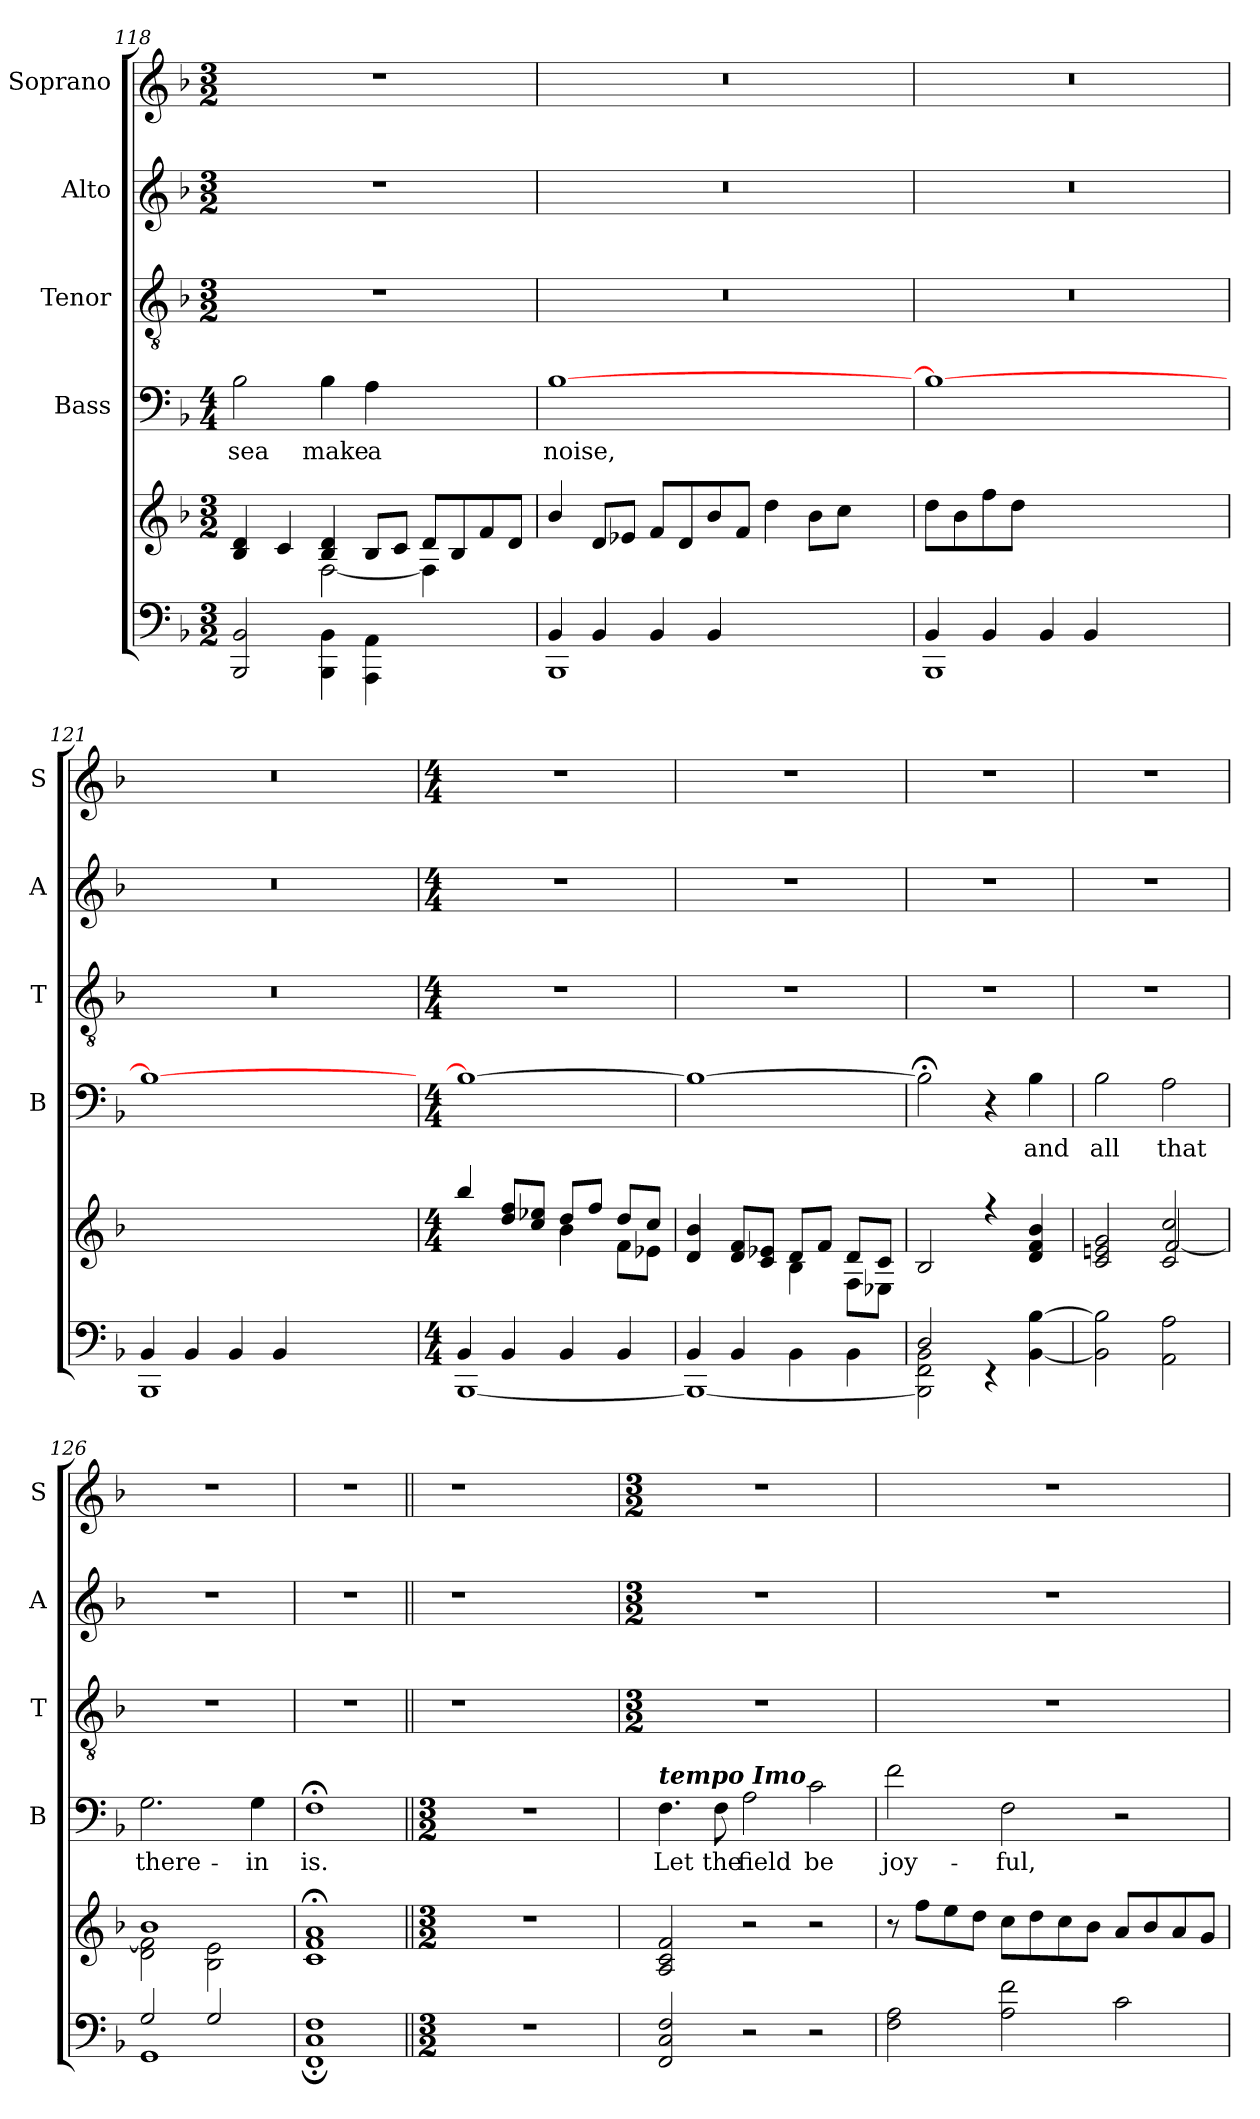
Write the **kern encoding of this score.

**kern	**kern	**kern	**text	**kern	**kern	**kern
*part6	*part5	*part4	*part4	*part3	*part2	*part1
*staff6	*staff5	*staff4	*staff4	*staff3	*staff2	*staff1
*	*	*I"Bass	*	*I"Tenor	*I"Alto	*I"Soprano
*	*	*I'B	*	*I'T	*I'A	*I'S
*clefF4	*clefG2	*clefF4	*	*clefGv2	*clefG2	*clefG2
*k[b-]	*k[b-]	*k[b-]	*	*k[b-]	*k[b-]	*k[b-]
*F:	*F:	*F:	*	*F:	*F:	*F:
*M3/2	*M3/2	*M4/4	*	*M3/2	*M3/2	*M3/2
=118	=118	=118	=118	=118	=118	=118
*^	*^	*	*	*	*	*
!	!	!	!	!	!LO:LY:b	!	!	!
1ryy	2BBB-/ 2BB-/	4B-/ 4d/	2ryy	2B-\	sea	1.r	1.r	1.r
.	.	4c/	.	.	.	.	.	.
!	!	!	!	!	!LO:LY:b	!	!	!
.	4BBB-\ 4BB-\	4B-/ 4d/	[<2F\	4B-\	make	.	.	.
!	!	!	!	!	!LO:LY:b	!	!	!
.	4AAA\ 4AA\	8B-/L	.	4A\	a	.	.	.
.	.	8c/J	.	.	.	.	.	.
2ryy	2ryy	8d/L	4F\]	2ryy	.	.	.	.
.	.	8B-/	.	.	.	.	.	.
.	.	8f/	4ryy	.	.	.	.	.
.	.	8d/J	.	.	.	.	.	.
=119	=119	=119	=119	=119	=119	=119	=119	=119
!	!	!	!	!	!LO:LY:b	!	!	!
4BB-/	1BBB-	4b-/	2ryy	[1B-	noise,	1.r	1.r	1.r
4BB-/	.	8d/L	.	.	.	.	.	.
.	.	8e-X/J	.	.	.	.	.	.
4BB-/	.	8f/L	1ryy	.	.	.	.	.
.	.	8d/	.	.	.	.	.	.
4BB-/	.	8b-/	.	.	.	.	.	.
.	.	8f/J	.	.	.	.	.	.
2ryy	2ryy	4dd\	.	2ryy	.	.	.	.
.	.	8b-\L	.	.	.	.	.	.
.	.	8cc\J	.	.	.	.	.	.
=120	=120	=120	=120	=120	=120	=120	=120	=120
4BB-/	1BBB-	8dd\L	1ryy	1B-_	.	1.r	1.r	1.r
.	.	8b-\	.	.	.	.	.	.
4BB-/	.	8ff\	.	.	.	.	.	.
.	.	8dd\J	.	.	.	.	.	.
4BB-/	.	2ryy	.	.	.	.	.	.
4BB-/	.	.	.	.	.	.	.	.
2ryy	2ryy	2ryy	2ryy	2ryy	.	.	.	.
=121	=121	=121	=121	=121	=121	=121	=121	=121
4BB-/	1BBB-	1ryy	1ryy	1B-_	.	1.r	1.r	1.r
4BB-/	.	.	.	.	.	.	.	.
4BB-/	.	.	.	.	.	.	.	.
4BB-/	.	.	.	.	.	.	.	.
2ryy	2ryy	2ryy	2ryy	2ryy	.	.	.	.
!!LO:PB:g=z
=122	=122	=122	=122	=122	=122	=122	=122	=122
*M4/4	*	*M4/4	*	*M4/4	*	*M4/4	*M4/4	*M4/4
4BB-/	[<1BBB-	4bb-/	2ryy	1B-_	.	1r	1r	1r
4BB-/	.	8dd/ 8ff/L	.	.	.	.	.	.
.	.	8cc/ 8ee-X/J	.	.	.	.	.	.
4BB-/	.	8dd/L	4b-\	.	.	.	.	.
.	.	8ff/J	.	.	.	.	.	.
4BB-/	.	8dd/L	8f\L	.	.	.	.	.
.	.	8cc/J	8e-X\J	.	.	.	.	.
=123	=123	=123	=123	=123	=123	=123	=123	=123
4BB-/	1BBB-_	4d/ 4b-/	2ryy	1B-_	.	1r	1r	1r
4BB-/	.	8d/ 8f/L	.	.	.	.	.	.
.	.	8c/ 8e-X/J	.	.	.	.	.	.
4BB-\	.	8d/L	4B-\	.	.	.	.	.
.	.	8f/J	.	.	.	.	.	.
4BB-\	.	8d/L	8F\L	.	.	.	.	.
.	.	8c/J	8E-X\J	.	.	.	.	.
=124	=124	=124	=124	=124	=124	=124	=124	=124
2D/	2BBB-\] 2FF\ 2BB-\	2B-/	1ryy	2B-;<\]	.	1r	1r	1r
2ryy	4rEE	4r	.	4r	.	.	.	.
!	!	!	!	!	!LO:LY:b	!	!	!
.	[<4BB-\ [<4B-\	4d/ 4f/ 4b-/	.	4B-\	and	.	.	.
=125	=125	=125	=125	=125	=125	=125	=125	=125
!	!	!	!	!	!LO:LY:b	!	!	!
1ryy	2BB-\] 2B-\]	2c/ 2eni/ 2g/	2ryy	2B-\	all	1r	1r	1r
!	!	!	!	!	!LO:LY:b	!	!	!
.	2AA\ 2A\	2c/ 2cc/	[>2f/	2A\	that	.	.	.
=126	=126	=126	=126	=126	=126	=126	=126	=126
!	!	!	!	!	!LO:LY:b	!	!	!
2G/	1GG	1b-	2d\ 2f\]	2.G\	there-	1r	1r	1r
2G/	.	.	2B-\ 2e\	.	.	.	.	.
!	!	!	!	!	!LO:LY:b	!	!	!
.	.	.	.	4G\	-in	.	.	.
=127	=127	=127	=127	=127	=127	=127	=127	=127
!	!	!	!	!	!LO:LY:b	!	!	!
1ryy	1FF;< 1C;< 1F;<	1c; 1f; 1a;	1ryy	1F;<	is.	1r	1r	1r
*v	*v	*	*	*	*	*	*	*
*	*v	*v	*	*	*	*	*
=128||	=128||	=128||	=128||	=128||	=128||	=128||
*M3/2	*M3/2	*M3/2	*	*	*	*
1.r	1.r	1.r	.	1r	1r	1r
.	.	.	.	2ryy	2ryy	2ryy
!!LO:LB:g=z
=129	=129	=129	=129	=129	=129	=129
*	*	*	*	*M3/2	*M3/2	*M3/2
!	!	!LO:TX:a:Bi:t=tempo Imo	!	!	!	!
!	!	!	!LO:LY:b	!	!	!
2FF/ 2C/ 2F/	2A/ 2c/ 2f/	4.F\	Let	1.r	1.r	1.r
!	!	!	!LO:LY:b	!	!	!
.	.	8F\	the	.	.	.
!	!	!	!LO:LY:b	!	!	!
2r	2r	2A\	field	.	.	.
!	!	!	!LO:LY:b	!	!	!
2r	2r	2c\	be	.	.	.
=130	=130	=130	=130	=130	=130	=130
!	!	!	!LO:LY:b	!	!	!
2F\ 2A\	8r	2f\	joy-	1.r	1.r	1.r
.	8ff\L	.	.	.	.	.
.	8ee\	.	.	.	.	.
.	8dd\J	.	.	.	.	.
!	!	!	!LO:LY:b	!	!	!
2A\ 2f\	8cc\L	2F\	-ful,	.	.	.
.	8dd\	.	.	.	.	.
.	8cc\	.	.	.	.	.
.	8b-\J	.	.	.	.	.
2c\	8a/L	2r	.	.	.	.
.	8b-/	.	.	.	.	.
.	8a/	.	.	.	.	.
.	8g/J	.	.	.	.	.
=	=	=	=	=	=	=
*-	*-	*-	*-	*-	*-	*-
